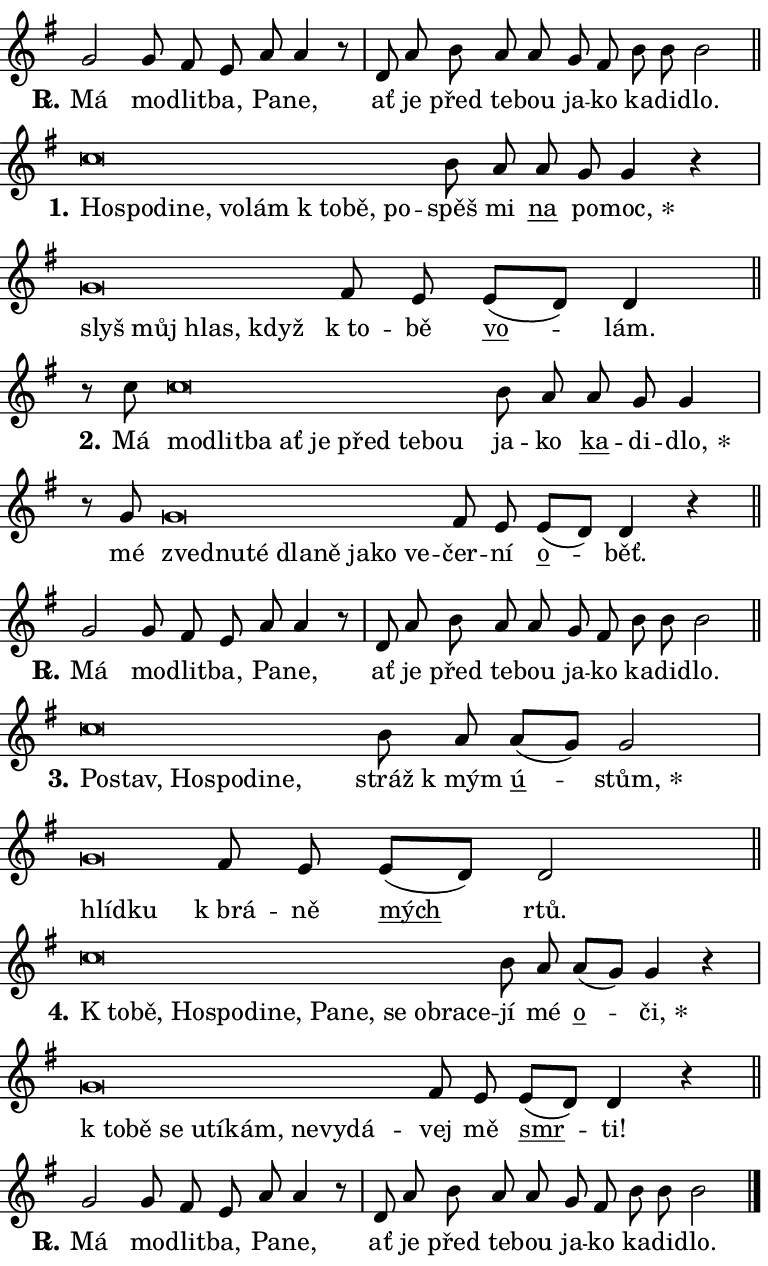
\version "2.24.0"
\header { tagline = "" }
\paper {
  indent = 0\cm
  top-margin = 0\cm
  right-margin = 0.13\cm % to fit lyric hyphens
  bottom-margin = 0\cm
  left-margin = 0\cm
  paper-width = 13\cm
  page-breaking = #ly:one-page-breaking
  system-system-spacing.basic-distance = #11
  score-system-spacing.basic-distance = #11
  ragged-last = ##f
}


%% Author: Thomas Morley
%% https://lists.gnu.org/archive/html/lilypond-user/2020-05/msg00002.html
#(define (line-position grob)
"Returns position of @var[grob} in current system:
   @code{'start}, if at first time-step
   @code{'end}, if at last time-step
   @code{'middle} otherwise
"
  (let* ((col (ly:item-get-column grob))
         (ln (ly:grob-object col 'left-neighbor))
         (rn (ly:grob-object col 'right-neighbor))
         (col-to-check-left (if (ly:grob? ln) ln col))
         (col-to-check-right (if (ly:grob? rn) rn col))
         (break-dir-left
           (and
             (ly:grob-property col-to-check-left 'non-musical #f)
             (ly:item-break-dir col-to-check-left)))
         (break-dir-right
           (and
             (ly:grob-property col-to-check-right 'non-musical #f)
             (ly:item-break-dir col-to-check-right))))
        (cond ((eqv? 1 break-dir-left) 'start)
              ((eqv? -1 break-dir-right) 'end)
              (else 'middle))))

#(define (tranparent-at-line-position vctor)
  (lambda (grob)
  "Relying on @code{line-position} select the relevant enry from @var{vctor}.
Used to determine transparency,"
    (case (line-position grob)
      ((end) (not (vector-ref vctor 0)))
      ((middle) (not (vector-ref vctor 1)))
      ((start) (not (vector-ref vctor 2))))))

noteHeadBreakVisibility =
#(define-music-function (break-visibility)(vector?)
"Makes @code{NoteHead}s transparent relying on @var{break-visibility}"
#{
  \override NoteHead.transparent =
    #(tranparent-at-line-position break-visibility)
#})

#(define delete-ledgers-for-transparent-note-heads
  (lambda (grob)
    "Reads whether a @code{NoteHead} is transparent.
If so this @code{NoteHead} is removed from @code{'note-heads} from
@var{grob}, which is supposed to be @code{LedgerLineSpanner}.
As a result ledgers are not printed for this @code{NoteHead}"
    (let* ((nhds-array (ly:grob-object grob 'note-heads))
           (nhds-list
             (if (ly:grob-array? nhds-array)
                 (ly:grob-array->list nhds-array)
                 '()))
           ;; Relies on the transparent-property being done before
           ;; Staff.LedgerLineSpanner.after-line-breaking is executed.
           ;; This is fragile ...
           (to-keep
             (remove
               (lambda (nhd)
                 (ly:grob-property nhd 'transparent #f))
               nhds-list)))
      ;; TODO find a better method to iterate over grob-arrays, similiar
      ;; to filter/remove etc for lists
      ;; For now rebuilt from scratch
      (set! (ly:grob-object grob 'note-heads)  '())
      (for-each
        (lambda (nhd)
          (ly:pointer-group-interface::add-grob grob 'note-heads nhd))
        to-keep))))

squashNotes = {
  \override NoteHead.X-extent = #'(-0.2 . 0.2)
  \override NoteHead.Y-extent = #'(-0.75 . 0)
  \override NoteHead.stencil =
    #(lambda (grob)
       (let ((pos (ly:grob-property grob 'staff-position)))
         (begin
           (if (< pos -7) (display "ERROR: Lower brevis then expected\n") (display ""))
           (if (<= pos -6) ly:text-interface::print ly:note-head::print))))
}
unSquashNotes = {
  \revert NoteHead.X-extent
  \revert NoteHead.Y-extent
  \revert NoteHead.stencil
}

hideNotes = \noteHeadBreakVisibility #begin-of-line-visible
unHideNotes = \noteHeadBreakVisibility #all-visible

% work-around for resetting accidentals
% https://lilypond.org/doc/v2.23/Documentation/notation/displaying-rhythms#unmetered-music
cadenzaMeasure = {
  \cadenzaOff
  \partial 1024 s1024
  \cadenzaOn
}

#(define-markup-command (accent layout props text) (markup?)
  "Underline accented syllable"
  (interpret-markup layout props
    #{\markup \override #'(offset . 4.3) \underline { #text }#}))

responsum = \markup \concat {
  "R" \hspace #-1.05 \path #0.1 #'((moveto 0 0.07) (lineto 0.9 0.8)) \hspace #0.05 "."
}

spaceSize = #0.6828661417322834 % exact space size for TeX Gyre Schola

\layout {
  \context {
    \Staff
    \remove "Time_signature_engraver"
    \override LedgerLineSpanner.after-line-breaking = #delete-ledgers-for-transparent-note-heads
  }
  \context {
    \Lyrics {
      \override LyricSpace.minimum-distance = \spaceSize
      \override LyricText.font-name = #"TeX Gyre Schola"
      \override LyricText.font-size = 1
      \override StanzaNumber.font-name = #"TeX Gyre Schola Bold"
      \override StanzaNumber.font-size = 1
    }
  }
  \context {
    \Score 
    \override NoteHead.text =
      #(lambda (grob) 
        (let ((pos (ly:grob-property grob 'staff-position)))
          #{\markup {
            \combine
              \halign #-0.55 \raise #(if (= pos -6) 0 0.5) \override #'(thickness . 2) \draw-line #'(3.2 . 0)
              \musicglyph "noteheads.sM1"
          }#}))
  }
}

% magnetic-lyrics.ily
%
%   written by
%     Jean Abou Samra <jean@abou-samra.fr>
%     Werner Lemberg <wl@gnu.org>
%
%   adapted by
%     Jiri Hon <jiri.hon@gmail.com>
%
% Version 2022-Apr-15

% https://www.mail-archive.com/lilypond-user@gnu.org/msg149350.html

#(define (Left_hyphen_pointer_engraver context)
   "Collect syllable-hyphen-syllable occurrences in lyrics and store
them in properties.  This engraver only looks to the left.  For
example, if the lyrics input is @code{foo -- bar}, it does the
following.

@itemize @bullet
@item
Set the @code{text} property of the @code{LyricHyphen} grob between
@q{foo} and @q{bar} to @code{foo}.

@item
Set the @code{left-hyphen} property of the @code{LyricText} grob with
text @q{foo} to the @code{LyricHyphen} grob between @q{foo} and
@q{bar}.
@end itemize

Use this auxiliary engraver in combination with the
@code{lyric-@/text::@/apply-@/magnetic-@/offset!} hook."
   (let ((hyphen #f)
         (text #f))
     (make-engraver
      (acknowledgers
       ((lyric-syllable-interface engraver grob source-engraver)
        (set! text grob)))
      (end-acknowledgers
       ((lyric-hyphen-interface engraver grob source-engraver)
        ;(when (not (grob::has-interface grob 'lyric-space-interface))
          (set! hyphen grob)));)
      ((stop-translation-timestep engraver)
       (when (and text hyphen)
         (ly:grob-set-object! text 'left-hyphen hyphen))
       (set! text #f)
       (set! hyphen #f)))))

#(define (lyric-text::apply-magnetic-offset! grob)
   "If the space between two syllables is less than the value in
property @code{LyricText@/.details@/.squash-threshold}, move the right
syllable to the left so that it gets concatenated with the left
syllable.

Use this function as a hook for
@code{LyricText@/.after-@/line-@/breaking} if the
@code{Left_@/hyphen_@/pointer_@/engraver} is active."
   (let ((hyphen (ly:grob-object grob 'left-hyphen #f)))
     (when hyphen
       (let ((left-text (ly:spanner-bound hyphen LEFT)))
         (when (grob::has-interface left-text 'lyric-syllable-interface)
           (let* ((common (ly:grob-common-refpoint grob left-text X))
                  (this-x-ext (ly:grob-extent grob common X))
                  (left-x-ext
                   (begin
                     ;; Trigger magnetism for left-text.
                     (ly:grob-property left-text 'after-line-breaking)
                     (ly:grob-extent left-text common X)))
                  ;; `delta` is the gap width between two syllables.
                  (delta (- (interval-start this-x-ext)
                            (interval-end left-x-ext)))
                  (details (ly:grob-property grob 'details))
                  (threshold (assoc-get 'squash-threshold details 0.2)))
             (when (< delta threshold)
               (let* (;; We have to manipulate the input text so that
                      ;; ligatures crossing syllable boundaries are not
                      ;; disabled.  For languages based on the Latin
                      ;; script this is essentially a beautification.
                      ;; However, for non-Western scripts it can be a
                      ;; necessity.
                      (lt (ly:grob-property left-text 'text))
                      (rt (ly:grob-property grob 'text))
                      (is-space (grob::has-interface hyphen 'lyric-space-interface))
                      (space (if is-space " " ""))
                      (extra-delta (if is-space spaceSize 0))
                      ;; Append new syllable.
                      (ltrt-space (if (and (string? lt) (string? rt))
                                (string-append lt space rt)
                                (make-concat-markup (list lt space rt))))
                      ;; Right-align `ltrt` to the right side.
                      (ltrt-space-markup (grob-interpret-markup
                               grob
                               (make-translate-markup
                                (cons (interval-length this-x-ext) 0)
                                (make-right-align-markup ltrt-space)))))
                 (begin
                   ;; Don't print `left-text`.
                   (ly:grob-set-property! left-text 'stencil #f)
                   ;; Set text and stencil (which holds all collected
                   ;; syllables so far) and shift it to the left.
                   (ly:grob-set-property! grob 'text ltrt-space)
                   (ly:grob-set-property! grob 'stencil ltrt-space-markup)
                   (ly:grob-translate-axis! grob (- (- delta extra-delta)) X))))))))))


#(define (lyric-hyphen::displace-bounds-first grob)
   ;; Make very sure this callback isn't triggered too early.
   (let ((left (ly:spanner-bound grob LEFT))
         (right (ly:spanner-bound grob RIGHT)))
     (ly:grob-property left 'after-line-breaking)
     (ly:grob-property right 'after-line-breaking)
     (ly:lyric-hyphen::print grob)))

squashThreshold = #0.4

\layout {
  \context {
    \Lyrics
    \consists #Left_hyphen_pointer_engraver
    \override LyricText.after-line-breaking =
      #lyric-text::apply-magnetic-offset!
    \override LyricHyphen.stencil = #lyric-hyphen::displace-bounds-first
    \override LyricText.details.squash-threshold = \squashThreshold
    \override LyricHyphen.minimum-distance = 0
    \override LyricHyphen.minimum-length = \squashThreshold
  }
}

squashText = \override LyricText.details.squash-threshold = 9999
unSquashText = \override LyricText.details.squash-threshold = \squashThreshold

leftText = \override LyricText.self-alignment-X = #LEFT
unLeftText = \revert LyricText.self-alignment-X

starOffset = #(lambda (grob) 
                (let ((x_offset (ly:self-alignment-interface::aligned-on-x-parent grob)))
                  (if (= x_offset 0) 0 (+ x_offset 1.2))))

star = #(define-music-function (syllable)(string?)
"Append star separator at the end of a syllable"
#{
  \once \override LyricText.X-offset = #starOffset
  \lyricmode { \markup {
    #syllable
    \override #'((font-name . "TeX Gyre Schola Bold")) \hspace #0.2 \lower #0.65 \larger "*"
  } }
#})

starAccent = #(define-music-function (syllable)(string?)
"Append star separator at the end of a syllable and make accent"
#{
  \once \override LyricText.X-offset = #starOffset
  \lyricmode { \markup {
    \accent #syllable
    \override #'((font-name . "TeX Gyre Schola Bold")) \hspace #0.2 \lower #0.65 \larger "*"
  } }
#})

breath = #(define-music-function (syllable)(string?)
"Append breathing indicator at the end of a syllable"
#{
  \lyricmode { \markup { #syllable "+" } }
#})

optionalBreath = #(define-music-function (syllable)(string?)
"Append optional breathing indicator at the end of a syllable"
#{
  \lyricmode { \markup { #syllable "(+)" } }
#})


\score {
    <<
        \new Voice = "melody" { \cadenzaOn \key g \major \relative { g'2 g8 fis e \bar "" a a4 r8 \cadenzaMeasure \bar "|" d, a' \bar "" b a a \bar "" g fis \bar "" b b b2 \cadenzaMeasure \bar "||" \break } }
        \new Lyrics \lyricsto "melody" { \lyricmode { \set stanza = \responsum
Má mo -- dlit -- ba, Pa -- ne, ať je před te -- bou ja -- ko ka -- di -- dlo. } }
    >>
    \layout {}
}

\score {
    <<
        \new Voice = "melody" { \cadenzaOn \key g \major \relative { \squashNotes c''\breve*1/16 \hideNotes \breve*1/16 \bar "" \breve*1/16 \bar "" \breve*1/16 \bar "" \breve*1/16 \bar "" \breve*1/16 \bar "" \breve*1/16 \bar "" \breve*1/16 \breve*1/16 \bar "" \unHideNotes \unSquashNotes b8 a \bar "" a g g4 r \cadenzaMeasure \bar "|" \squashNotes g\breve*1/16 \hideNotes \breve*1/16 \bar "" \breve*1/16 \breve*1/16 \bar "" \unHideNotes \unSquashNotes fis8 e \bar "" e[( d)] d4 \cadenzaMeasure \bar "||" \break } }
        \new Lyrics \lyricsto "melody" { \lyricmode { \set stanza = "1."
\leftText Ho -- \squashText spo -- di -- ne, vo -- lám "k to" -- bě, po -- \unLeftText \unSquashText spěš mi \markup \accent na po -- \star moc, \leftText slyš \squashText můj hlas, když \unLeftText \unSquashText "k to" -- bě \markup \accent vo -- lám. } }
    >>
    \layout {}
}

\score {
    <<
        \new Voice = "melody" { \cadenzaOn \key g \major \relative { r8 c''8 \squashNotes c\breve*1/16 \hideNotes \breve*1/16 \bar "" \breve*1/16 \bar "" \breve*1/16 \bar "" \breve*1/16 \bar "" \breve*1/16 \bar "" \breve*1/16 \breve*1/16 \bar "" \unHideNotes \unSquashNotes b8 a \bar "" a g g4 \cadenzaMeasure \bar "|" r8 g8 \squashNotes g\breve*1/16 \hideNotes \breve*1/16 \bar "" \breve*1/16 \bar "" \breve*1/16 \bar "" \breve*1/16 \bar "" \breve*1/16 \bar "" \breve*1/16 \breve*1/16 \bar "" \unHideNotes \unSquashNotes fis8 e \bar "" e[( d)] d4 r \cadenzaMeasure \bar "||" \break } }
        \new Lyrics \lyricsto "melody" { \lyricmode { \set stanza = "2."
Má \leftText mo -- \squashText dlit -- ba ať je před te -- bou \unLeftText \unSquashText ja -- ko \markup \accent ka -- di -- \star dlo, mé \leftText zved -- \squashText nu -- té dla -- ně ja -- ko ve -- \unLeftText \unSquashText čer -- ní \markup \accent o -- běť. } }
    >>
    \layout {}
}

\score {
    <<
        \new Voice = "melody" { \cadenzaOn \key g \major \relative { g'2 g8 fis e \bar "" a a4 r8 \cadenzaMeasure \bar "|" d, a' \bar "" b a a \bar "" g fis \bar "" b b b2 \cadenzaMeasure \bar "||" \break } }
        \new Lyrics \lyricsto "melody" { \lyricmode { \set stanza = \responsum
Má mo -- dlit -- ba, Pa -- ne, ať je před te -- bou ja -- ko ka -- di -- dlo. } }
    >>
    \layout {}
}

\score {
    <<
        \new Voice = "melody" { \cadenzaOn \key g \major \relative { \squashNotes c''\breve*1/16 \hideNotes \breve*1/16 \bar "" \breve*1/16 \bar "" \breve*1/16 \bar "" \breve*1/16 \breve*1/16 \bar "" \unHideNotes \unSquashNotes b8 a \bar "" a[( g)] g2 \cadenzaMeasure \bar "|" \squashNotes g\breve*1/16 \hideNotes \breve*1/16 \bar "" \unHideNotes \unSquashNotes fis8 e \bar "" e[( d)] d2 \cadenzaMeasure \bar "||" \break } }
        \new Lyrics \lyricsto "melody" { \lyricmode { \set stanza = "3."
\leftText Po -- \squashText stav, Ho -- spo -- di -- ne, \unLeftText \unSquashText stráž "k mým" \markup \accent ú -- \star stům, \leftText hlíd -- \squashText ku \unLeftText \unSquashText "k brá" -- ně \markup \accent mých rtů. } }
    >>
    \layout {}
}

\score {
    <<
        \new Voice = "melody" { \cadenzaOn \key g \major \relative { \squashNotes c''\breve*1/16 \hideNotes \breve*1/16 \bar "" \breve*1/16 \bar "" \breve*1/16 \bar "" \breve*1/16 \bar "" \breve*1/16 \bar "" \breve*1/16 \bar "" \breve*1/16 \bar "" \breve*1/16 \bar "" \breve*1/16 \bar "" \breve*1/16 \breve*1/16 \bar "" \unHideNotes \unSquashNotes b8 a \bar "" a[( g)] g4 r \cadenzaMeasure \bar "|" \squashNotes g\breve*1/16 \hideNotes \breve*1/16 \bar "" \breve*1/16 \bar "" \breve*1/16 \bar "" \breve*1/16 \bar "" \breve*1/16 \bar "" \breve*1/16 \bar "" \breve*1/16 \breve*1/16 \bar "" \unHideNotes \unSquashNotes fis8 e \bar "" e[( d)] d4 r \cadenzaMeasure \bar "||" \break } }
        \new Lyrics \lyricsto "melody" { \lyricmode { \set stanza = "4."
\leftText "K to" -- \squashText bě, Ho -- spo -- di -- ne, Pa -- ne, se ob -- ra -- ce -- \unLeftText \unSquashText jí mé \markup \accent o -- \star či, \leftText "k to" -- \squashText bě se u -- tí -- kám, ne -- vy -- dá -- \unLeftText \unSquashText vej mě \markup \accent smr -- ti! } }
    >>
    \layout {}
}

\score {
    <<
        \new Voice = "melody" { \cadenzaOn \key g \major \relative { g'2 g8 fis e \bar "" a a4 r8 \cadenzaMeasure \bar "|" d, a' \bar "" b a a \bar "" g fis \bar "" b b b2 \cadenzaMeasure \bar "||" \break } \bar "|." }
        \new Lyrics \lyricsto "melody" { \lyricmode { \set stanza = \responsum
Má mo -- dlit -- ba, Pa -- ne, ať je před te -- bou ja -- ko ka -- di -- dlo. } }
    >>
    \layout {}
}
